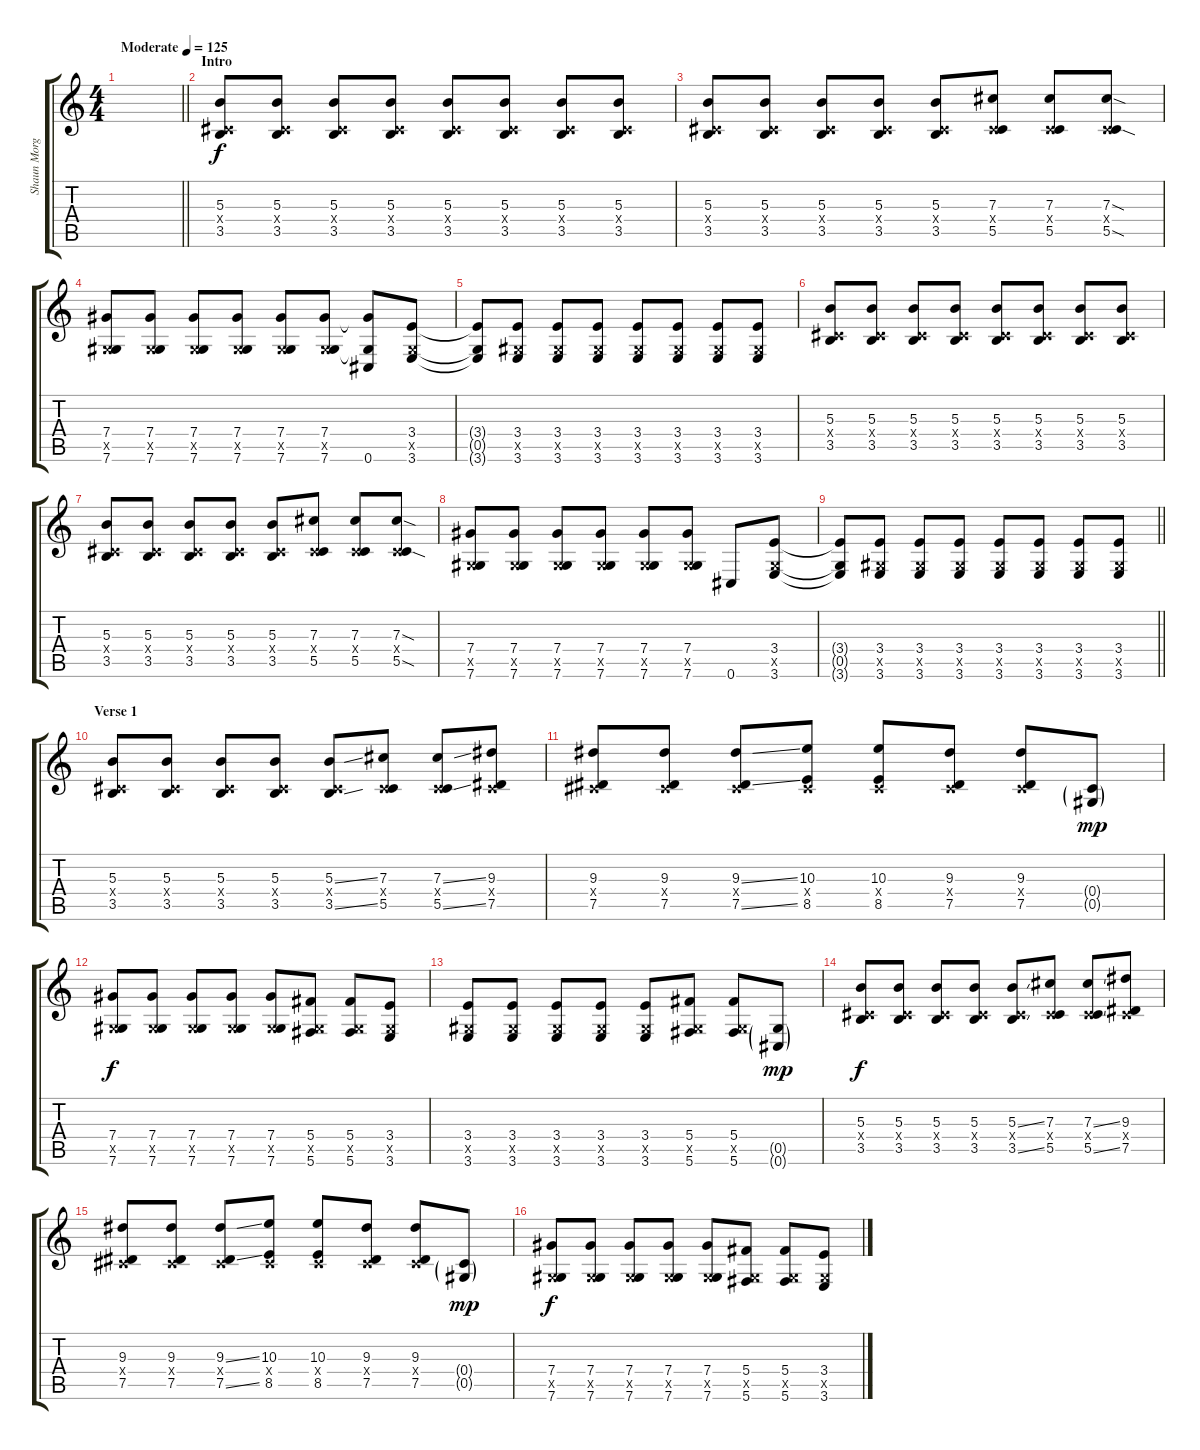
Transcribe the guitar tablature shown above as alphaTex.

\track ("Shaun Morgan - Guitar" "Shaun Morg") {instrument overdrivenguitar}
\staff {score tabs}
\tuning (Eb4 Bb3 Gb3 Db3 Ab2 Db2) {hide}
\ts (4 4)
\tempo (125 "Moderate")
\clef g2
\barLineRight lightlight
\ks c
|
\section ("" "Intro")
(5.3 0.4{x} 3.5).8 (5.3 0.4{x} 3.5).8 (5.3 0.4{x} 3.5).8 (5.3 0.4{x} 3.5).8 (5.3 0.4{x} 3.5).8 (5.3 0.4{x} 3.5).8 (5.3 0.4{x} 3.5).8 (5.3 0.4{x} 3.5).8 |
(5.3 0.4{x} 3.5).8 (5.3 0.4{x} 3.5).8 (5.3 0.4{x} 3.5).8 (5.3 0.4{x} 3.5).8 (5.3 0.4{x} 3.5).8 (7.3 0.4{x} 5.5).8 (7.3 0.4{x} 5.5).8 (7.3{sod} 0.4{x} 5.5{sod}).8 |
(7.4 0.5{x} 7.6).8 (7.4 0.5{x} 7.6).8 (7.4 0.5{x} 7.6).8 (7.4 0.5{x} 7.6).8 (7.4 0.5{x} 7.6).8 (7.4 0.5{x} 7.6).8 (7.4{t} 0.5{t} 0.6).8 (3.4 0.5{x} 3.6).8 |
(3.4{t} 0.5{t} 3.6{t}).8 (3.4 0.5{x} 3.6).8 (3.4 0.5{x} 3.6).8 (3.4 0.5{x} 3.6).8 (3.4 0.5{x} 3.6).8 (3.4 0.5{x} 3.6).8 (3.4 0.5{x} 3.6).8 (3.4 0.5{x} 3.6).8 |
(5.3 0.4{x} 3.5).8 (5.3 0.4{x} 3.5).8 (5.3 0.4{x} 3.5).8 (5.3 0.4{x} 3.5).8 (5.3 0.4{x} 3.5).8 (5.3 0.4{x} 3.5).8 (5.3 0.4{x} 3.5).8 (5.3 0.4{x} 3.5).8 |
(5.3 0.4{x} 3.5).8 (5.3 0.4{x} 3.5).8 (5.3 0.4{x} 3.5).8 (5.3 0.4{x} 3.5).8 (5.3 0.4{x} 3.5).8 (7.3 0.4{x} 5.5).8 (7.3 0.4{x} 5.5).8 (7.3{sod} 0.4{x} 5.5{sod}).8 |
(7.4 0.5{x} 7.6).8 (7.4 0.5{x} 7.6).8 (7.4 0.5{x} 7.6).8 (7.4 0.5{x} 7.6).8 (7.4 0.5{x} 7.6).8 (7.4 0.5{x} 7.6).8 0.6.8 (3.4 0.5{x} 3.6).8 |
\barLineRight lightlight
(3.4{t} 0.5{t} 3.6{t}).8 (3.4 0.5{x} 3.6).8 (3.4 0.5{x} 3.6).8 (3.4 0.5{x} 3.6).8 (3.4 0.5{x} 3.6).8 (3.4 0.5{x} 3.6).8 (3.4 0.5{x} 3.6).8 (3.4 0.5{x} 3.6).8 |
\section ("" "Verse 1")
(5.3 0.4{x} 3.5).8{instrument overdrivenguitar} (5.3 0.4{x} 3.5).8 (5.3 0.4{x} 3.5).8 (5.3 0.4{x} 3.5).8 (5.3{ss} 0.4{x} 3.5{ss}).8 (7.3 0.4{x} 5.5).8 (7.3{ss} 0.4{x} 5.5{ss}).8 (9.3 0.4{x} 7.5).8 |
(9.3 0.4{x} 7.5).8 (9.3 0.4{x} 7.5).8 (9.3{ss} 0.4{x} 7.5{ss}).8 (10.3 0.4{x} 8.5).8 (10.3 0.4{x} 8.5).8 (9.3 0.4{x} 7.5).8 (9.3 0.4{x} 7.5).8 (0.4{g} 0.5{g}).8{dy mp} |
(7.4 0.5{x} 7.6).8{dy f} (7.4 0.5{x} 7.6).8 (7.4 0.5{x} 7.6).8 (7.4 0.5{x} 7.6).8 (7.4 0.5{x} 7.6).8 (5.4 0.5{x} 5.6).8 (5.4 0.5{x} 5.6).8 (3.4 0.5{x} 3.6).8 |
(3.4 0.5{x} 3.6).8 (3.4 0.5{x} 3.6).8 (3.4 0.5{x} 3.6).8 (3.4 0.5{x} 3.6).8 (3.4 0.5{x} 3.6).8 (5.4 0.5{x} 5.6).8 (5.4 0.5{x} 5.6).8 (0.5{g} 0.6{g}).8{dy mp} |
(5.3 0.4{x} 3.5).8{dy f} (5.3 0.4{x} 3.5).8 (5.3 0.4{x} 3.5).8 (5.3 0.4{x} 3.5).8 (5.3{ss} 0.4{x} 3.5{ss}).8 (7.3 0.4{x} 5.5).8 (7.3{ss} 0.4{x} 5.5{ss}).8 (9.3 0.4{x} 7.5).8 |
(9.3 0.4{x} 7.5).8 (9.3 0.4{x} 7.5).8 (9.3{ss} 0.4{x} 7.5{ss}).8 (10.3 0.4{x} 8.5).8 (10.3 0.4{x} 8.5).8 (9.3 0.4{x} 7.5).8 (9.3 0.4{x} 7.5).8 (0.4{g} 0.5{g}).8{dy mp} |
(7.4 0.5{x} 7.6).8{dy f} (7.4 0.5{x} 7.6).8 (7.4 0.5{x} 7.6).8 (7.4 0.5{x} 7.6).8 (7.4 0.5{x} 7.6).8 (5.4 0.5{x} 5.6).8 (5.4 0.5{x} 5.6).8 (3.4 0.5{x} 3.6).8
